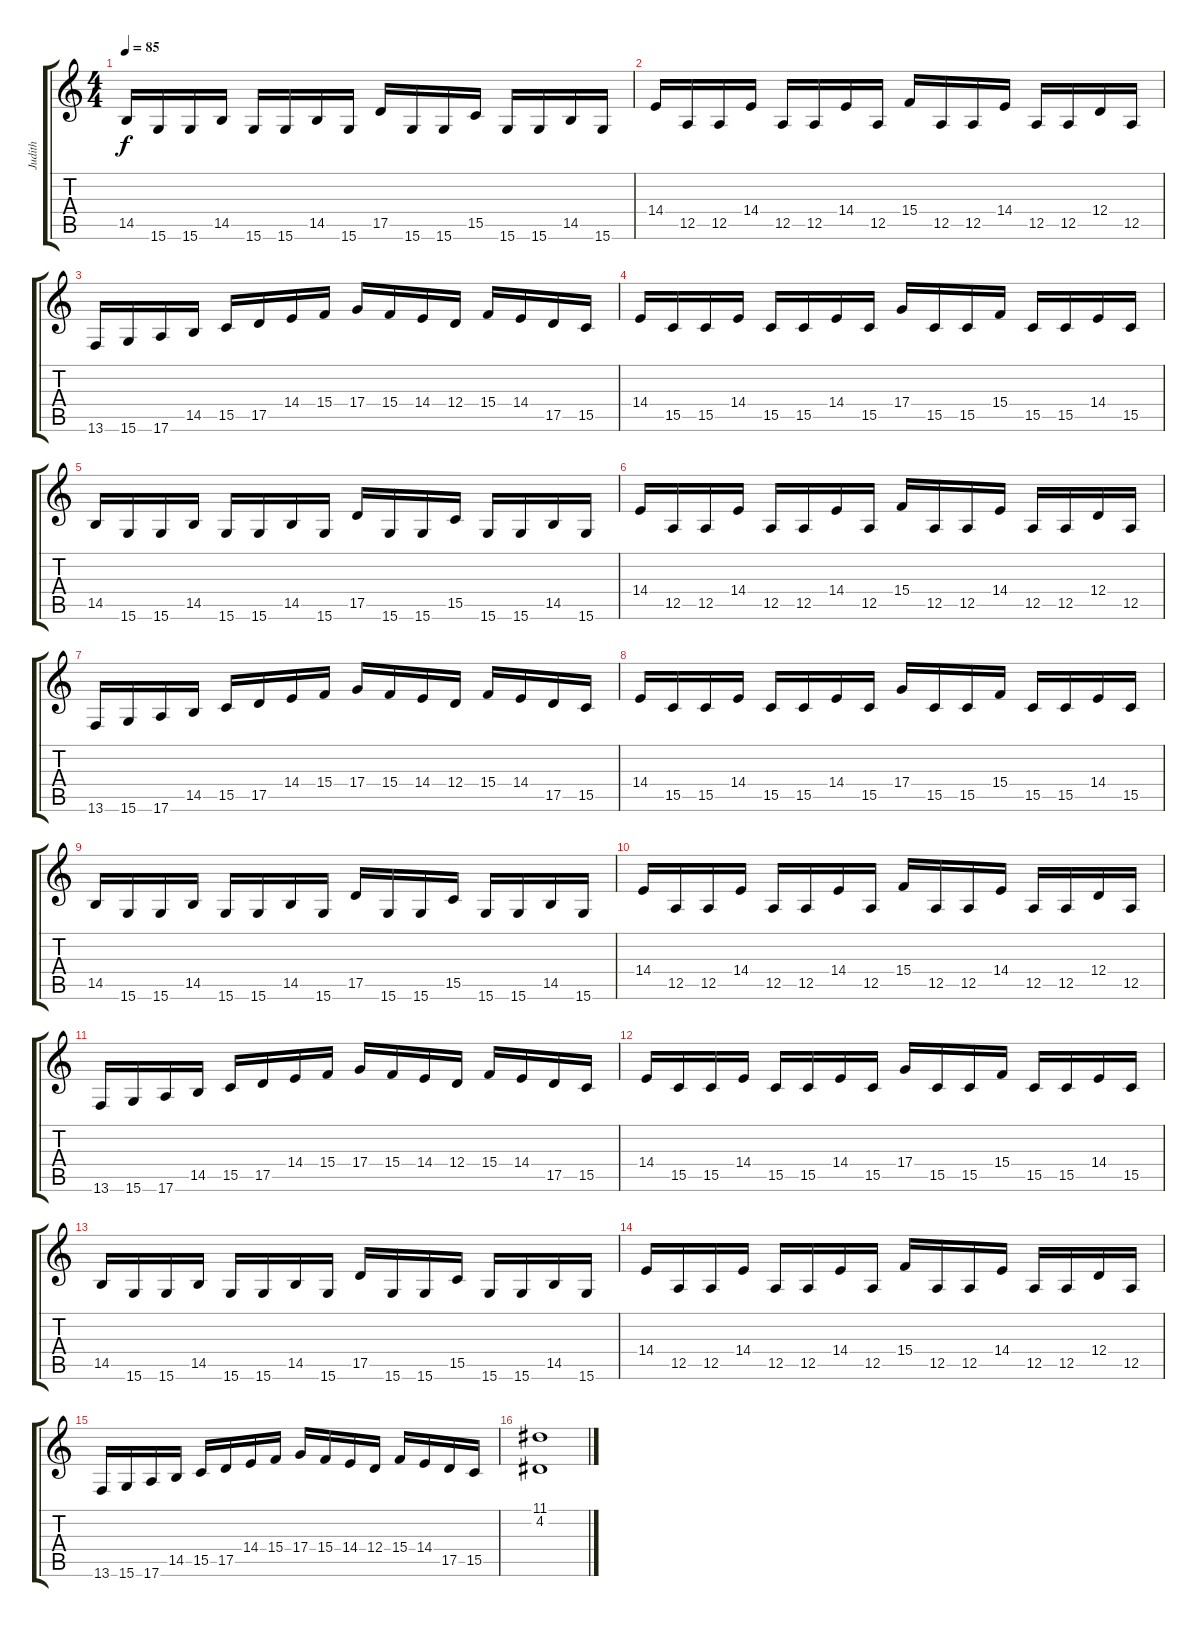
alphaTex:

\track ("Judith" "Judith") {instrument stringensemble1}
\staff {score tabs}
\tuning (E4 B3 G3 D3 A2 E2) {hide}
\ts (4 4)
\tempo 85
\clef g2
\ks c
14.5.16{dy f} 15.6.16 15.6.16 14.5.16 15.6.16 15.6.16 14.5.16 15.6.16 17.5.16 15.6.16 15.6.16 15.5.16 15.6.16 15.6.16 14.5.16 15.6.16 |
14.4.16 12.5.16 12.5.16 14.4.16 12.5.16 12.5.16 14.4.16 12.5.16 15.4.16 12.5.16 12.5.16 14.4.16 12.5.16 12.5.16 12.4.16 12.5.16 |
13.6.16 15.6.16 17.6.16 14.5.16 15.5.16 17.5.16 14.4.16 15.4.16 17.4.16 15.4.16 14.4.16 12.4.16 15.4.16 14.4.16 17.5.16 15.5.16 |
14.4.16 15.5.16 15.5.16 14.4.16 15.5.16 15.5.16 14.4.16 15.5.16 17.4.16 15.5.16 15.5.16 15.4.16 15.5.16 15.5.16 14.4.16 15.5.16 |
14.5.16 15.6.16 15.6.16 14.5.16 15.6.16 15.6.16 14.5.16 15.6.16 17.5.16 15.6.16 15.6.16 15.5.16 15.6.16 15.6.16 14.5.16 15.6.16 |
14.4.16 12.5.16 12.5.16 14.4.16 12.5.16 12.5.16 14.4.16 12.5.16 15.4.16 12.5.16 12.5.16 14.4.16 12.5.16 12.5.16 12.4.16 12.5.16 |
13.6.16 15.6.16 17.6.16 14.5.16 15.5.16 17.5.16 14.4.16 15.4.16 17.4.16 15.4.16 14.4.16 12.4.16 15.4.16 14.4.16 17.5.16 15.5.16 |
14.4.16 15.5.16 15.5.16 14.4.16 15.5.16 15.5.16 14.4.16 15.5.16 17.4.16 15.5.16 15.5.16 15.4.16 15.5.16 15.5.16 14.4.16 15.5.16 |
14.5.16 15.6.16 15.6.16 14.5.16 15.6.16 15.6.16 14.5.16 15.6.16 17.5.16 15.6.16 15.6.16 15.5.16 15.6.16 15.6.16 14.5.16 15.6.16 |
14.4.16 12.5.16 12.5.16 14.4.16 12.5.16 12.5.16 14.4.16 12.5.16 15.4.16 12.5.16 12.5.16 14.4.16 12.5.16 12.5.16 12.4.16 12.5.16 |
13.6.16 15.6.16 17.6.16 14.5.16 15.5.16 17.5.16 14.4.16 15.4.16 17.4.16 15.4.16 14.4.16 12.4.16 15.4.16 14.4.16 17.5.16 15.5.16 |
14.4.16 15.5.16 15.5.16 14.4.16 15.5.16 15.5.16 14.4.16 15.5.16 17.4.16 15.5.16 15.5.16 15.4.16 15.5.16 15.5.16 14.4.16 15.5.16 |
14.5.16 15.6.16 15.6.16 14.5.16 15.6.16 15.6.16 14.5.16 15.6.16 17.5.16 15.6.16 15.6.16 15.5.16 15.6.16 15.6.16 14.5.16 15.6.16 |
14.4.16 12.5.16 12.5.16 14.4.16 12.5.16 12.5.16 14.4.16 12.5.16 15.4.16 12.5.16 12.5.16 14.4.16 12.5.16 12.5.16 12.4.16 12.5.16 |
13.6.16 15.6.16 17.6.16 14.5.16 15.5.16 17.5.16 14.4.16 15.4.16 17.4.16 15.4.16 14.4.16 12.4.16 15.4.16 14.4.16 17.5.16 15.5.16 |
(11.1 4.2).1
